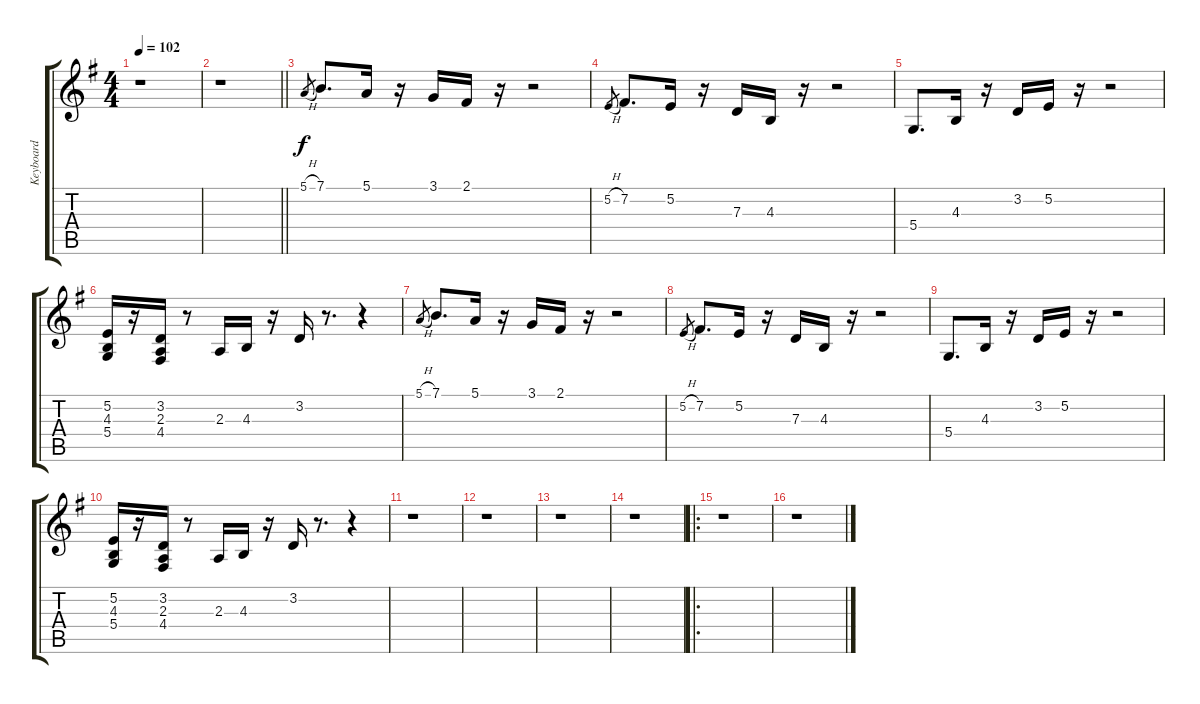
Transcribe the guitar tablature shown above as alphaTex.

\track ("Keyboard" "Keyboard") {instrument electricpiano1}
\staff {score tabs}
\tuning (E4 B3 G3 D3 A2 E2) {hide}
\ts (4 4)
\tempo 102
\clef g2
\ks g
r.1{dy f} |
\barLineRight lightlight
r.1 |
5.1{h}.8{gr} 7.1.8{d} 5.1.16 r.16 3.1.16 2.1.16 r.16 r.2 |
5.2{h}.8{gr} 7.2.8{d} 5.2.16 r.16 7.3.16 4.3.16 r.16 r.2 |
5.4.8{d} 4.3.16 r.16 3.2.16 5.2.16 r.16 r.2 |
(5.2 4.3 5.4).16 r.16 (3.2 2.3 4.4).16 r.8 2.3.16 4.3.16 r.16 3.2.16 r.8{d} r.4 |
5.1{h}.8{gr} 7.1.8{d} 5.1.16 r.16 3.1.16 2.1.16 r.16 r.2 |
5.2{h}.8{gr} 7.2.8{d} 5.2.16 r.16 7.3.16 4.3.16 r.16 r.2 |
5.4.8{d} 4.3.16 r.16 3.2.16 5.2.16 r.16 r.2 |
(5.2 4.3 5.4).16 r.16 (3.2 2.3 4.4).16 r.8 2.3.16 4.3.16 r.16 3.2.16 r.8{d} r.4 |
r.1 |
r.1 |
r.1 |
r.1 |
\ro
r.1 |
r.1
